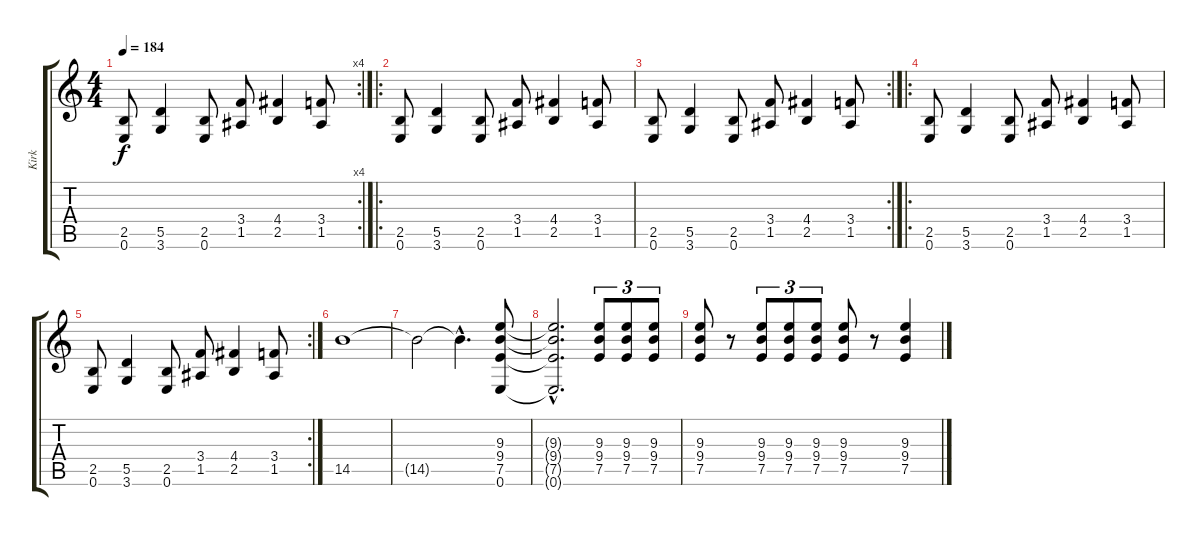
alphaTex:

\track ("Kirk" "Kirk") {instrument overdrivenguitar}
\staff {score tabs}
\tuning (E4 B3 G3 D3 A2 E2) {hide}
\rc 4
\ts (4 4)
\tempo 184
\clef g2
\ks c
(2.5 0.6).8{dy f} (5.5 3.6).4 (2.5 0.6).8 (3.4 1.5).8 (4.4 2.5).4 (3.4 1.5).8 |
\ro
(2.5 0.6).8 (5.5 3.6).4 (2.5 0.6).8 (3.4 1.5).8 (4.4 2.5).4 (3.4 1.5).8 |
\rc 2
(2.5 0.6).8 (5.5 3.6).4 (2.5 0.6).8 (3.4 1.5).8 (4.4 2.5).4 (3.4 1.5).8 |
\ro
(2.5 0.6).8 (5.5 3.6).4 (2.5 0.6).8 (3.4 1.5).8 (4.4 2.5).4 (3.4 1.5).8 |
\rc 2
(2.5 0.6).8 (5.5 3.6).4 (2.5 0.6).8 (3.4 1.5).8 (4.4 2.5).4 (3.4 1.5).8 |
14.5.1 |
14.5{t}.2 14.5{hac t}.4{d} (9.3 9.4 7.5 0.6).8 |
(9.3{hac t} 9.4{hac t} 7.5{hac t} 0.6{hac t}).2{d} (9.3 9.4 7.5).8{tu (3 2)} (9.3 9.4 7.5).8{tu (3 2)} (9.3 9.4 7.5).8{tu (3 2)} |
(9.3 9.4 7.5).8 r.8 (9.3 9.4 7.5).8{tu (3 2)} (9.3 9.4 7.5).8{tu (3 2)} (9.3 9.4 7.5).8{tu (3 2)} (9.3 9.4 7.5).8 r.8 (9.3 9.4 7.5).4
